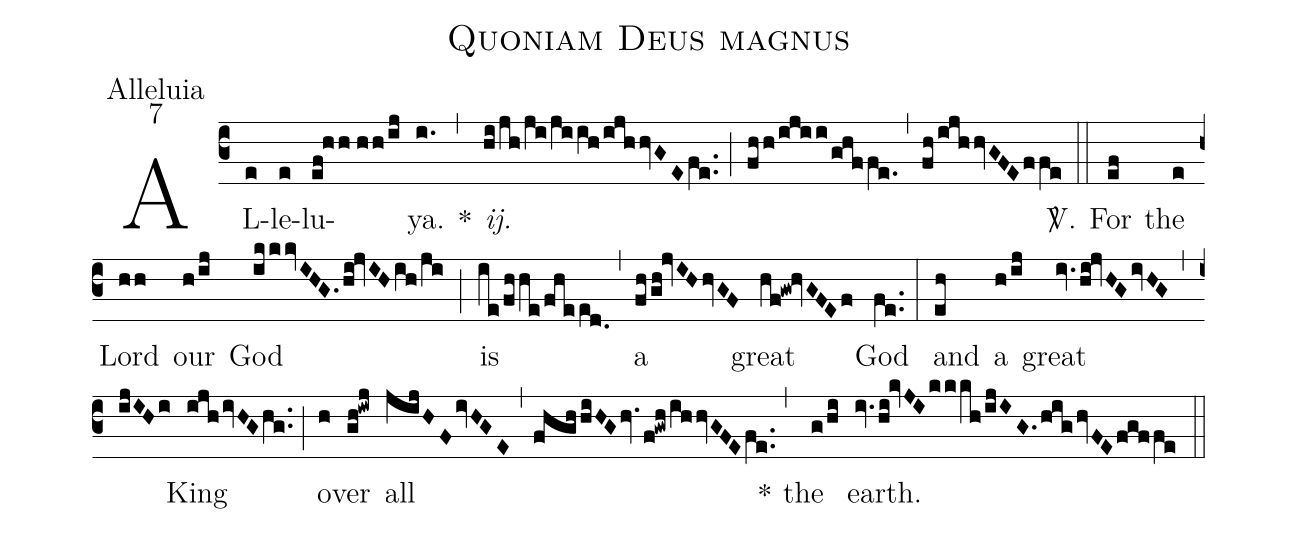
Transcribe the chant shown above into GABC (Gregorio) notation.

name:Quoniam Deus magnus;
office-part:Alleluia;
mode:7;
%%
(c3) AL(e)le(e)lu(ef!hh//hh/ij)ya.(i.) *(,) <i>ij.</i>(hi/jh/ji/jiih/ijhhvGE/fe..) (;) (fhh/ijii/ghffe.) (,) (fh/ijhhvGFEffe) <sp>V/</sp>.(::) For(ef) the(e) Lord(hh) our(h/ij) God(ikkkvIHG./hi!jvIH/ih/ji) (;) is(ie/fhhe/fheed.0) (,) a(fh/gh!jvIH/hvGF) great(hf!gw!hvGFEf) God(fe..) (:) and(eh) a(h/ij) great(iv.hi!jvHG/ivHG) (,) (ijIHi) King(ijh/ivHG/hg..) (;) o(h)ver(gh!iwj) all(jijHF/ivHGE) (,) (fhghhiHG/hv./f!gwh/ihhvGFE/fe..) *(,) the(g/hi) earth.(iv.hi!kvJI/kkkh/ijIG./hig/hvFE/fgffe) (::)
